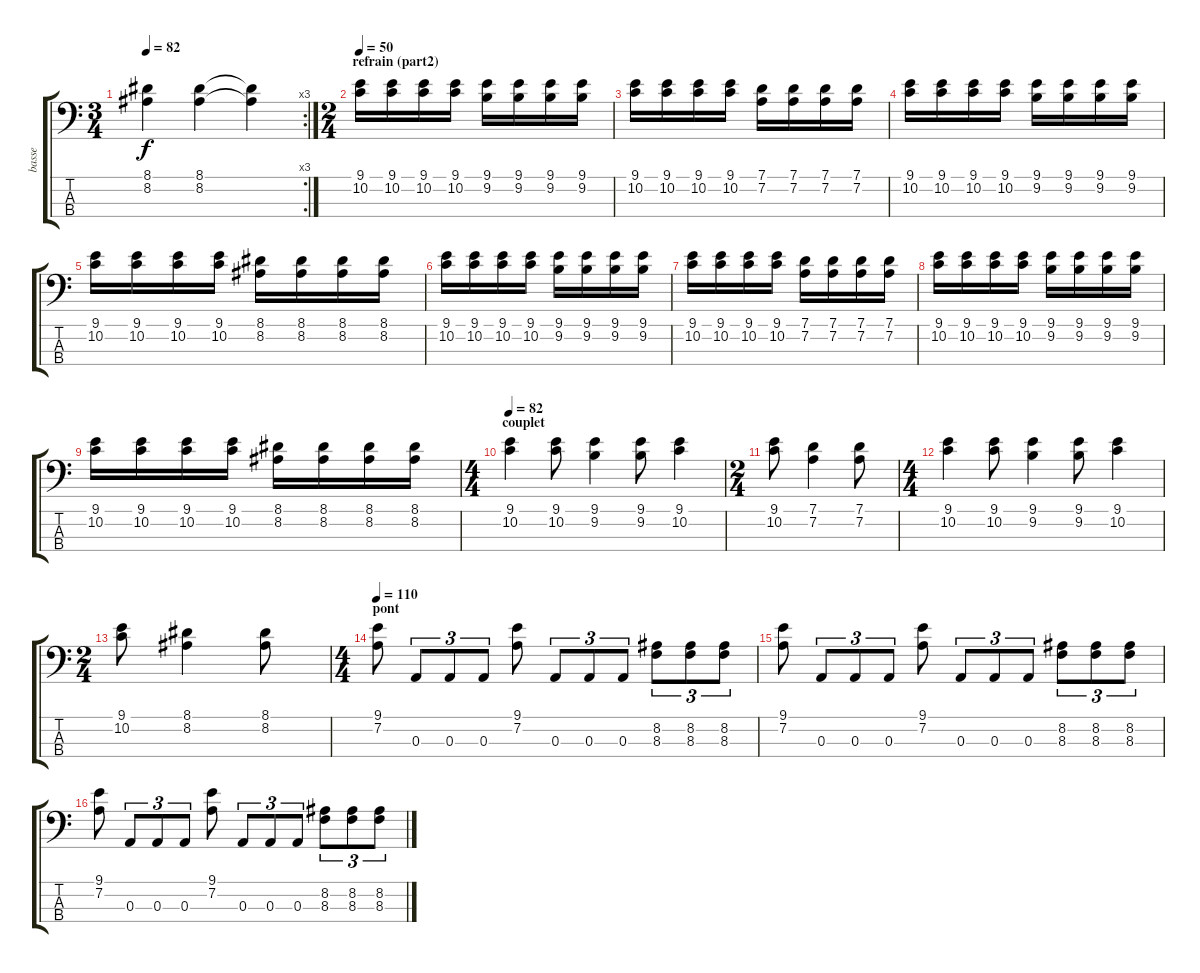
\track ("basse" "basse") {instrument electricbassfinger}
\staff {score tabs}
\tuning (G2 D2 A1 E1) {hide}
\rc 3
\ts (3 4)
\tempo 82
\clef f4
\ks c
(8.1 8.2).4{dy f} (8.1 8.2).4 (8.1{t} 8.2{t}).4 |
\ts (2 4)
\section ("" "refrain (part2)")
\tempo 50
(9.1 10.2).16 (9.1 10.2).16 (9.1 10.2).16 (9.1 10.2).16 (9.1 9.2).16 (9.1 9.2).16 (9.1 9.2).16 (9.1 9.2).16 |
(9.1 10.2).16 (9.1 10.2).16 (9.1 10.2).16 (9.1 10.2).16 (7.1 7.2).16 (7.1 7.2).16 (7.1 7.2).16 (7.1 7.2).16 |
(9.1 10.2).16 (9.1 10.2).16 (9.1 10.2).16 (9.1 10.2).16 (9.1 9.2).16 (9.1 9.2).16 (9.1 9.2).16 (9.1 9.2).16 |
(9.1 10.2).16 (9.1 10.2).16 (9.1 10.2).16 (9.1 10.2).16 (8.1 8.2).16 (8.1 8.2).16 (8.1 8.2).16 (8.1 8.2).16 |
(9.1 10.2).16 (9.1 10.2).16 (9.1 10.2).16 (9.1 10.2).16 (9.1 9.2).16 (9.1 9.2).16 (9.1 9.2).16 (9.1 9.2).16 |
(9.1 10.2).16 (9.1 10.2).16 (9.1 10.2).16 (9.1 10.2).16 (7.1 7.2).16 (7.1 7.2).16 (7.1 7.2).16 (7.1 7.2).16 |
(9.1 10.2).16 (9.1 10.2).16 (9.1 10.2).16 (9.1 10.2).16 (9.1 9.2).16 (9.1 9.2).16 (9.1 9.2).16 (9.1 9.2).16 |
(9.1 10.2).16 (9.1 10.2).16 (9.1 10.2).16 (9.1 10.2).16 (8.1 8.2).16 (8.1 8.2).16 (8.1 8.2).16 (8.1 8.2).16 |
\ts (4 4)
\section ("" "couplet")
\tempo 82
(9.1 10.2).4 (9.1 10.2).8 (9.1 9.2).4 (9.1 9.2).8 (9.1 10.2).4 |
\ts (2 4)
(9.1 10.2).8 (7.1 7.2).4 (7.1 7.2).8 |
\ts (4 4)
(9.1 10.2).4 (9.1 10.2).8 (9.1 9.2).4 (9.1 9.2).8 (9.1 10.2).4 |
\ts (2 4)
(9.1 10.2).8 (8.1 8.2).4 (8.1 8.2).8 |
\ts (4 4)
\section ("" "pont")
\tempo 110
(9.1 7.2).8 0.3.8{tu (3 2)} 0.3.8{tu (3 2)} 0.3.8{tu (3 2)} (9.1 7.2).8 0.3.8{tu (3 2)} 0.3.8{tu (3 2)} 0.3.8{tu (3 2)} (8.2 8.3).8{tu (3 2)} (8.2 8.3).8{tu (3 2)} (8.2 8.3).8{tu (3 2)} |
(9.1 7.2).8 0.3.8{tu (3 2)} 0.3.8{tu (3 2)} 0.3.8{tu (3 2)} (9.1 7.2).8 0.3.8{tu (3 2)} 0.3.8{tu (3 2)} 0.3.8{tu (3 2)} (8.2 8.3).8{tu (3 2)} (8.2 8.3).8{tu (3 2)} (8.2 8.3).8{tu (3 2)} |
(9.1 7.2).8 0.3.8{tu (3 2)} 0.3.8{tu (3 2)} 0.3.8{tu (3 2)} (9.1 7.2).8 0.3.8{tu (3 2)} 0.3.8{tu (3 2)} 0.3.8{tu (3 2)} (8.2 8.3).8{tu (3 2)} (8.2 8.3).8{tu (3 2)} (8.2 8.3).8{tu (3 2)}
